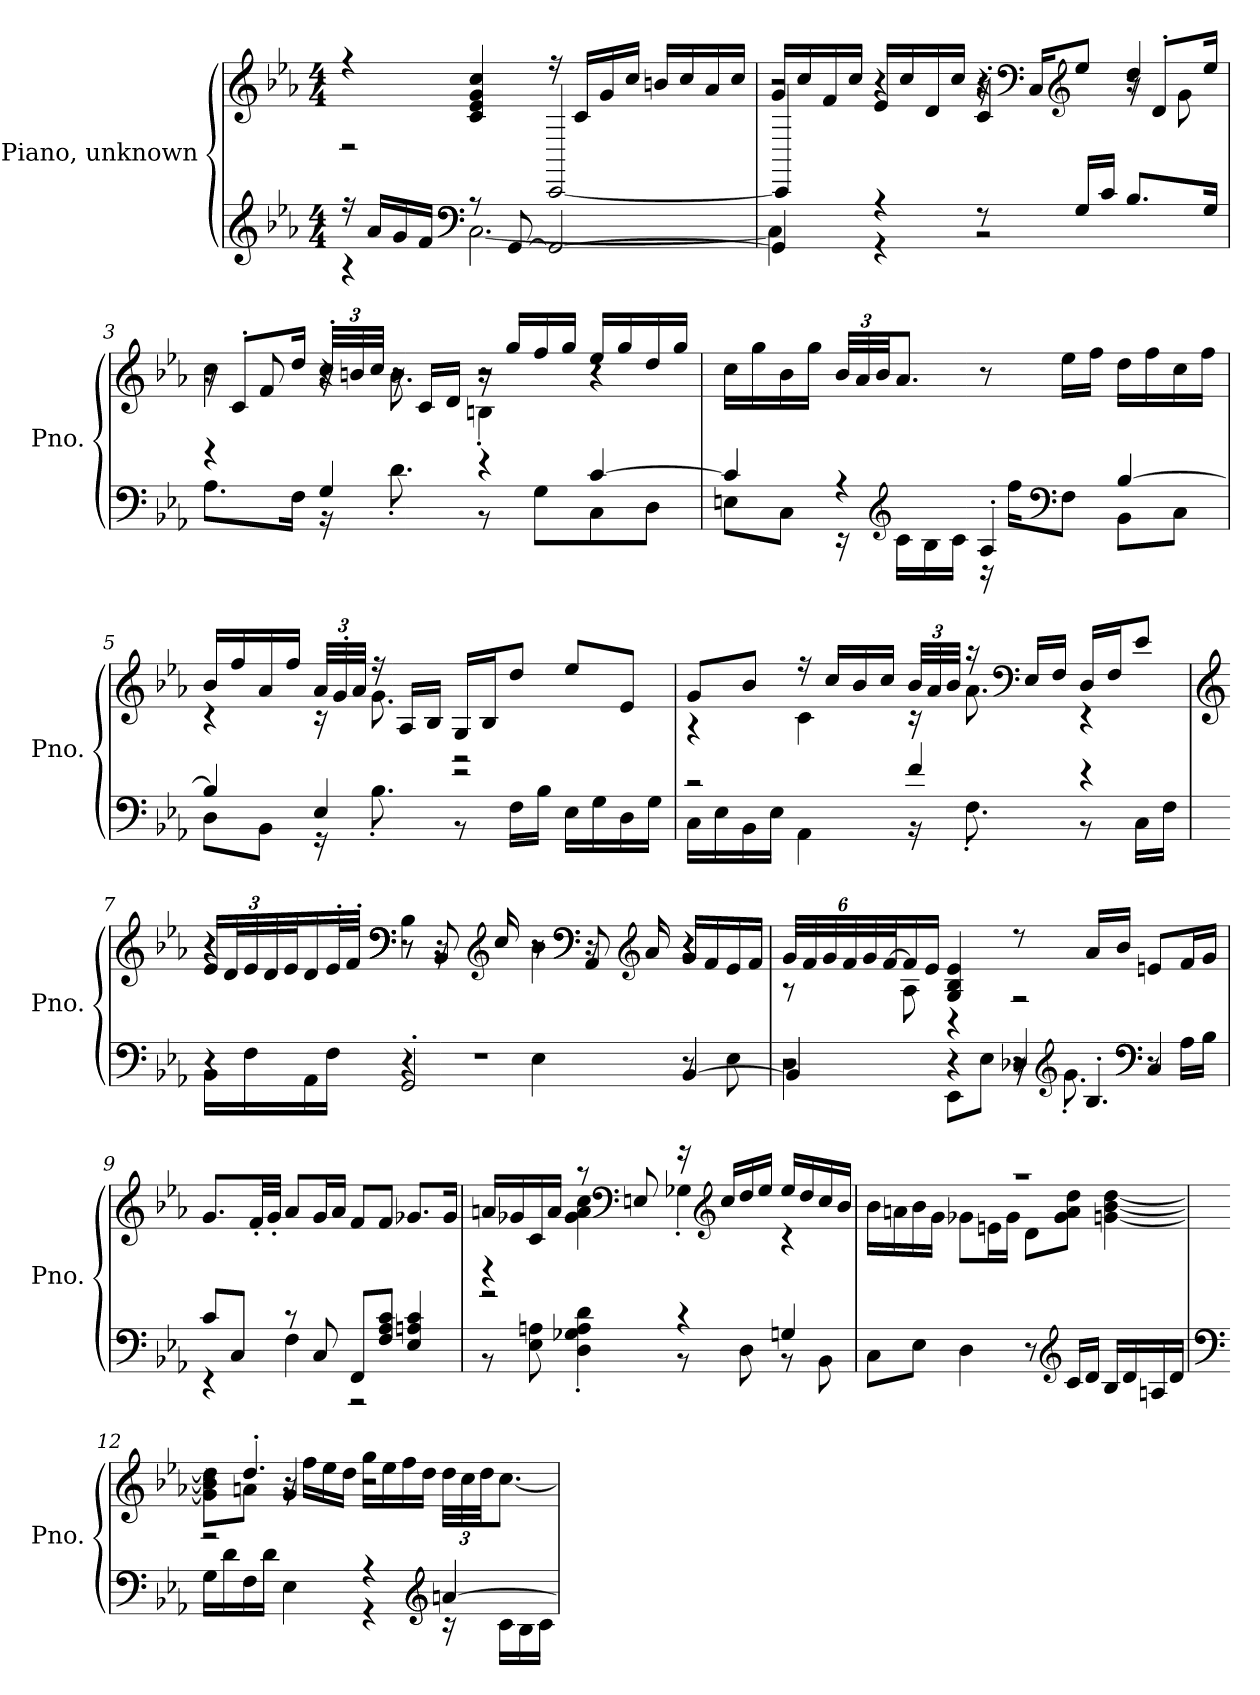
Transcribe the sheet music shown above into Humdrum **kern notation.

**kern	**kern
*part1	*part1
*staff2	*staff1
*I"Piano, unknown	*
*I'Pno.	*
*clefG2	*clefG2
*k[b-e-a-]	*k[b-e-a-]
*M4/4	*M4/4
*MM120	*MM120
=1	=1
*^	*^
16r	4r	4r	2r
16a-/LL	.	.	.
16g/	.	.	.
16f/JJ	.	.	.
*clefF4	*	*	*
8r	[2.C\	4c/ 4e-/ 4g/ 4cc/	.
[8GG/	.	.	.
2GG/_	.	16r	[2CC/
.	.	16c/LL	.
.	.	16g/	.
.	.	16cc/JJ	.
.	.	16bn/LL	.
.	.	16cc/	.
.	.	16a-/	.
.	.	16cc/JJ	.
=2	=2	=2	=2
*	*	*	*^
4GG/]	4C\]	16g/LL	2r	4CC/]
.	.	16cc/	.	.
.	.	16f/	.	.
.	.	16cc/JJ	.	.
4r	4r	16e-/LL	.	4r
.	.	16cc/	.	.
.	.	16d/	.	.
.	.	16cc/JJ	.	.
8r	2r	16r	4r	4c'/
*	*	*clefF4	*	*
.	.	16C/KL	.	.
*	*	*clefG2	*	*
16G/LL	.	8ee-/J	.	.
16c/JJ	.	.	.	.
8.B-/L	.	16r	8r	4dd/
.	.	8d'/L	.	.
.	.	.	8g\	.
16G/Jk	.	16ee-/Jk	.	.
!!LO:LB:g=z	!!	!!
=3	=3	=3	=3	=3
4r	8.A-\L	16r	4cc\	8r
.	.	8c'/L	.	.
.	.	.	.	8f/
.	16F\Jk	16dd/Jk	.	.
*	*	*Xbrackettup	*	*
4G/	16r	48cc'/LLL	16r	4r
.	.	48bn/	.	.
.	.	48cc/JJJ	.	.
.	8.d'\	16r	8.b\	.
.	.	16c/LL	.	.
.	.	16d/JJ	.	.
4r	8r	16r	4Bn'\	2r
.	.	16gg/LL	.	.
.	8G\L	16ff/	.	.
.	.	16gg/JJ	.	.
[4c/	8C\	16ee-/LL	4r	.
.	.	16gg/	.	.
.	8D\J	16dd/	.	.
.	.	16gg/JJ	.	.
*	*	*v	*v	*v
=4	=4	=4
4c/]	8En\L	16cc\LL
.	.	16gg\
.	8C\J	16b-\
.	.	16gg\JJ
4r	16r	48b-/LLL
.	.	48a-/
.	.	48b-/JJ
*clefG2	*	*
.	16c\LL	8.a-/J
.	16B-\	.
.	16c\JJ	.
4A-'/	16r	8r
.	16ff\KL	.
*clefF4	*	*
.	8F\J	16ee-\LL
.	.	16ff\JJ
[4B-/	8BB-\L	16dd\LL
.	.	16ff\
.	8C\J	16cc\
.	.	16ff\JJ
!!LO:LB:g=z
=5	=5	=5
*	*	*^
4B-/]	8D\L	16b-/LL	4r
.	.	16ff/	.
.	8BB-\J	16a-/	.
.	.	16ff/JJ	.
4E-/	16r	48a-/LLL	16r
.	.	48g'/	.
.	.	48a-/JJJ	.
.	8.B-'\	16r	8.g\
.	.	16A-/LL	.
.	.	16B-/JJ	.
2r	8r	16G/LL	2r
.	.	16B-/J	.
.	16F\LL	8dd/J	.
.	16B-\JJ	.	.
.	16E-\LL	8ee-/L	.
.	16G\	.	.
.	16D\	8e-/J	.
.	16G\JJ	.	.
=6	=6	=6	=6
2r	16C\LL	8g/L	4r
.	16E-\	.	.
.	16BB-\	8b-/J	.
.	16E-\JJ	.	.
.	4AA-\	16r	4c\
.	.	16cc/LL	.
.	.	16b-/	.
.	.	16cc/JJ	.
4f/	16r	48b-/LLL	16r
.	.	48a-/	.
.	.	48b-/JJJ	.
.	8.F'\	16r	8.a-\
*	*	*clefF4	*
.	.	16E-/LL	.
.	.	16F/JJ	.
4r	8r	16D/LL	4r
.	.	16F/J	.
.	16C\LL	8e-/J	.
.	16F\JJ	.	.
*v	*v	*	*
*	*v	*v
!!LO:LB:g=z
=7	=7
*	*clefG2
*^	*^
*	*^	*	*^
1r	16BB-\LL	4r	24e-/LL	4r	4r
.	.	.	48d/L	.	.
.	16F\	.	48e-/	.	.
.	.	.	48d/	.	.
.	.	.	48e-/J	.	.
.	16AA-\	.	16d/	.	.
.	16F\JJ	.	32e-'/L	.	.
.	.	.	32f'/JJJ	.	.
*	*	*	*clefF4	*	*
.	4r	2GG'/	8r	4B-\	8r
.	.	.	16r	.	8BB-/
*	*	*	*clefG2	*	*
.	.	.	16cc/	.	.
.	4E-\	.	8r	4b-\	8r
*	*	*	*clefF4	*	*
.	.	.	16r	.	8AA-/
*	*	*	*clefG2	*	*
.	.	.	16a-/	.	.
.	8r	[4BB-/	16g/LL	4r	4r
.	.	.	16f/	.	.
.	8E-\	.	16e-/	.	.
.	.	.	16f/JJ	.	.
*	*	*	*	*v	*v
!!LO:LB:g=z
=8	=8	=8	=8	=8
2r	4D\	4BB-/]	48g/LLL	8r
.	.	.	48f/	.
.	.	.	48g/	.
.	.	.	48f/	.
.	.	.	48g/	.
.	.	.	[48f/J	.
.	.	.	16f/]	8A-\
.	.	.	16e-/JJ	.
.	8EE-\L	4r	4G/ 4B-/ 4e-/	4r
.	8E-\J	.	.	.
8r	16r	4D-X/	8r	2r
*clefG2	*	*	*	*
.	8.g'\	.	.	.
4.B-'/	.	.	16a-/LL	.
.	.	.	16b-/JJ	.
*clefF4	*	*	*	*
.	8r	4C/	8en/L	.
.	16A-\LL	.	16f/L	.
.	16B-\JJ	.	16g/JJ	.
*	*v	*v	*	*
*	*	*v	*v
=9	=9	=9
8c/L	4r	8.g/L
8C/J	.	.
.	.	32f'/LL
.	.	32g'/JJJ
8r	4F\	8a-/L
8C/	.	16g/L
.	.	16a-/JJ
8FF/L	2r	8f/L
8F/ 8A-/ 8c/J	.	8f/J
4E-/ 4An/ 4c/	.	8.g-X/L
.	.	16g-/Jk
!!LO:LB:g=z
=10	=10	=10
*	*	*^
2r	8r	16an/LL	4r
.	.	16g-X/	.
.	8E-\ 8An\	16c/	.
.	.	16a/JJ	.
.	4D\' 4G-X\' 4A\' 4d\'	8r	4g-\ 4a\ 4cc\
*	*	*clefF4	*
.	.	8En/	.
4r	8r	16r	4G-X'\
*	*	*clefG2	*
.	.	16cc/LL	.
.	8D\	16dd/	.
.	.	16ee-/JJ	.
4Gn/	8r	16ee-/LL	4r
.	.	16dd/	.
.	8BB-\	16cc/	.
.	.	16b-/JJ	.
*v	*v	*	*
=11	=11	=11
8C\L	1r	16b-\LL
.	.	16an\
8E-\J	.	16b-\
.	.	16g\JJ
4D\	.	8g-X\L
.	.	16en\L
.	.	16g-\JJ
8r	.	8d\L
*clefG2	*	*
16c/LL	.	8g-\ 8a\ 8dd\J
16d/JJ	.	.
16B-/LL	.	[4gn\ [4b-\ [4dd\
16d/	.	.
16An/	.	.
16d/JJ	.	.
*	*v	*v
!!LO:PB:g=z
=12	=12
*clefF4	*
*^	*^
*	*	*	*^
2r	16G\LL	8r	8g\] 8b-\] 8dd\]L	4r
.	16d\	.	.	.
.	16F\	4.dd'/	8an\J	.
.	16d\JJ	.	.	.
.	4E-\	.	16r	4g/
.	.	.	16ff\LL	.
.	.	.	16ee-\	.
.	.	.	16dd\JJ	.
4r	4r	2r	16gg\LL	2r
.	.	.	16ee-\	.
.	.	.	16ff\	.
.	.	.	16dd\JJ	.
*clefG2	*	*	*	*
[4an/	16r	.	48dd\LLL	.
.	.	.	48cc\	.
.	.	.	48dd\JJ	.
.	16c\LL	.	[8.cc\J	.
.	16B-\	.	.	.
.	16c\JJ	.	.	.
*v	*v	*	*	*
*	*v	*v	*v
=	=
*-	*-
